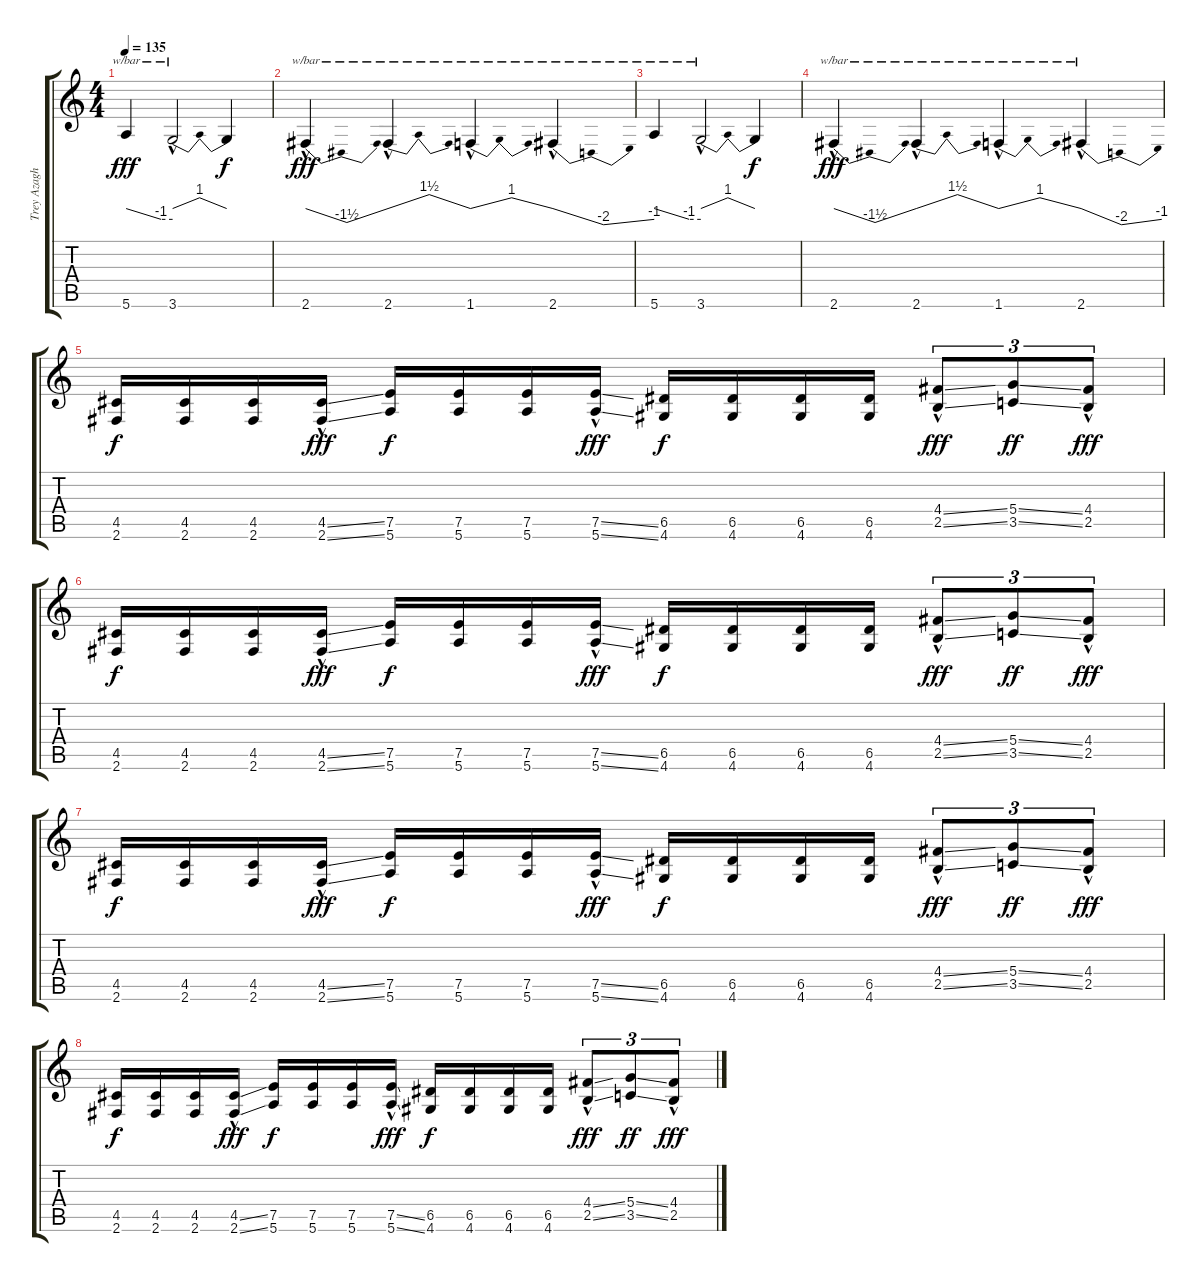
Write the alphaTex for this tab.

\track ("Trey Azaghtoth" "Trey Azagh") {instrument distortionguitar}
\staff {score tabs}
\tuning (E4 B3 G3 D3 A2 E2) {hide}
\ts (4 4)
\tempo 135
\clef g2
\ks c
5.6.4{tbe (custom default 0 0 45 -4 60 -4) dy fff} 3.6{hac}.2{tbe (dip default 0 0 30 4 60 0)} 3.6{t}.4{dy f} |
2.6{hac}.4{tbe (dip default 0 0 30 -6 60 0) dy fff} 2.6{hac}.4{tbe (dip default 0 0 30 6 60 0)} 1.6{hac}.4{tbe (dip default 0 0 30 4 60 0)} 2.6{hac}.4{tbe (dip default 0 0 45 -8 60 -4)} |
5.6.4{tbe (custom default 0 0 45 -4 60 -4)} 3.6{hac}.2{tbe (dip default 0 0 30 4 60 0)} 3.6{t}.4{dy f} |
2.6{hac}.4{tbe (dip default 0 0 30 -6 60 0) dy fff} 2.6{hac}.4{tbe (dip default 0 0 30 6 60 0)} 1.6{hac}.4{tbe (dip default 0 0 30 4 60 0)} 2.6{hac}.4{tbe (dip default 0 0 45 -8 60 -4)} |
(4.5 2.6).16{dy f} (4.5 2.6).16 (4.5 2.6).16 (4.5{ss hac} 2.6{ss hac}).16{dy fff} (7.5 5.6).16{dy f} (7.5 5.6).16 (7.5 5.6).16 (7.5{ss hac} 5.6{ss hac}).16{dy fff} (6.5 4.6).16{dy f} (6.5 4.6).16 (6.5 4.6).16 (6.5 4.6).16 (4.4{ss hac} 2.5{ss hac}).8{tu (3 2) dy fff} (5.4{ss} 3.5{ss}).8{tu (3 2) dy ff} (4.4{hac} 2.5{hac}).8{tu (3 2) dy fff} |
(4.5 2.6).16{dy f} (4.5 2.6).16 (4.5 2.6).16 (4.5{ss hac} 2.6{ss hac}).16{dy fff} (7.5 5.6).16{dy f} (7.5 5.6).16 (7.5 5.6).16 (7.5{ss hac} 5.6{ss hac}).16{dy fff} (6.5 4.6).16{dy f} (6.5 4.6).16 (6.5 4.6).16 (6.5 4.6).16 (4.4{ss hac} 2.5{ss hac}).8{tu (3 2) dy fff} (5.4{ss} 3.5{ss}).8{tu (3 2) dy ff} (4.4{hac} 2.5{hac}).8{tu (3 2) dy fff} |
(4.5 2.6).16{dy f} (4.5 2.6).16 (4.5 2.6).16 (4.5{ss hac} 2.6{ss hac}).16{dy fff} (7.5 5.6).16{dy f} (7.5 5.6).16 (7.5 5.6).16 (7.5{ss hac} 5.6{ss hac}).16{dy fff} (6.5 4.6).16{dy f} (6.5 4.6).16 (6.5 4.6).16 (6.5 4.6).16 (4.4{ss hac} 2.5{ss hac}).8{tu (3 2) dy fff} (5.4{ss} 3.5{ss}).8{tu (3 2) dy ff} (4.4{hac} 2.5{hac}).8{tu (3 2) dy fff} |
(4.5 2.6).16{dy f} (4.5 2.6).16 (4.5 2.6).16 (4.5{ss hac} 2.6{ss hac}).16{dy fff} (7.5 5.6).16{dy f} (7.5 5.6).16 (7.5 5.6).16 (7.5{ss hac} 5.6{ss hac}).16{dy fff} (6.5 4.6).16{dy f} (6.5 4.6).16 (6.5 4.6).16 (6.5 4.6).16 (4.4{ss hac} 2.5{ss hac}).8{tu (3 2) dy fff} (5.4{ss} 3.5{ss}).8{tu (3 2) dy ff} (4.4{hac} 2.5{hac}).8{tu (3 2) dy fff}
